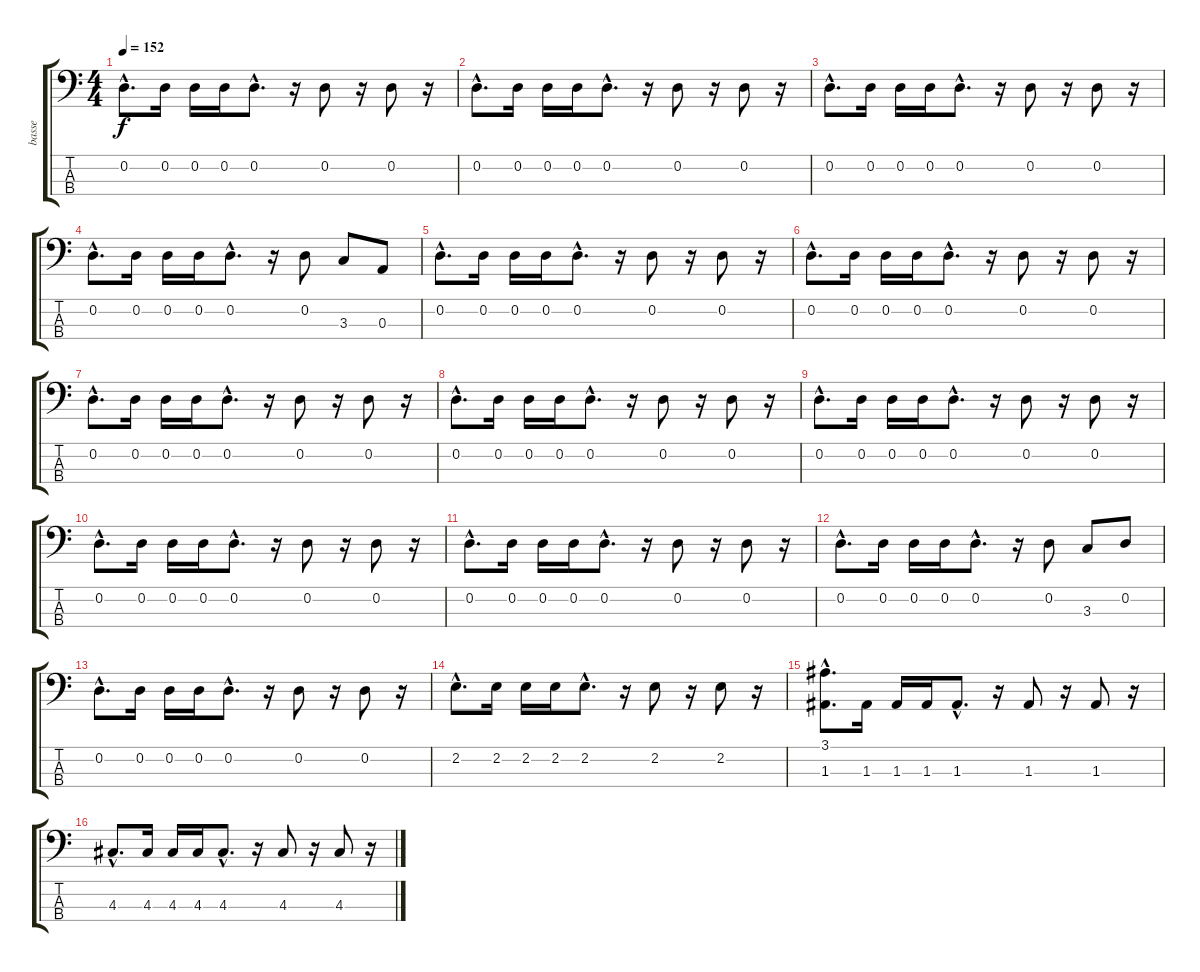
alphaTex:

\track ("basse" "basse") {instrument electricbassfinger}
\staff {score tabs}
\tuning (G2 D2 A1 E1) {hide}
\ts (4 4)
\tempo 152
\clef f4
\ks c
0.2{hac}.8{d dy f} 0.2.16 0.2.16 0.2.16 0.2{hac}.8{d} r.16 0.2.8 r.16 0.2.8 r.16 |
0.2{hac}.8{d} 0.2.16 0.2.16 0.2.16 0.2{hac}.8{d} r.16 0.2.8 r.16 0.2.8 r.16 |
0.2{hac}.8{d} 0.2.16 0.2.16 0.2.16 0.2{hac}.8{d} r.16 0.2.8 r.16 0.2.8 r.16 |
0.2{hac}.8{d} 0.2.16 0.2.16 0.2.16 0.2{hac}.8{d} r.16 0.2.8 3.3.8 0.3.8 |
0.2{hac}.8{d} 0.2.16 0.2.16 0.2.16 0.2{hac}.8{d} r.16 0.2.8 r.16 0.2.8 r.16 |
0.2{hac}.8{d} 0.2.16 0.2.16 0.2.16 0.2{hac}.8{d} r.16 0.2.8 r.16 0.2.8 r.16 |
0.2{hac}.8{d} 0.2.16 0.2.16 0.2.16 0.2{hac}.8{d} r.16 0.2.8 r.16 0.2.8 r.16 |
0.2{hac}.8{d} 0.2.16 0.2.16 0.2.16 0.2{hac}.8{d} r.16 0.2.8 r.16 0.2.8 r.16 |
0.2{hac}.8{d} 0.2.16 0.2.16 0.2.16 0.2{hac}.8{d} r.16 0.2.8 r.16 0.2.8 r.16 |
0.2{hac}.8{d} 0.2.16 0.2.16 0.2.16 0.2{hac}.8{d} r.16 0.2.8 r.16 0.2.8 r.16 |
0.2{hac}.8{d} 0.2.16 0.2.16 0.2.16 0.2{hac}.8{d} r.16 0.2.8 r.16 0.2.8 r.16 |
0.2{hac}.8{d} 0.2.16 0.2.16 0.2.16 0.2{hac}.8{d} r.16 0.2.8 3.3.8 0.2.8 |
0.2{hac}.8{d} 0.2.16 0.2.16 0.2.16 0.2{hac}.8{d} r.16 0.2.8 r.16 0.2.8 r.16 |
2.2{hac}.8{d} 2.2.16 2.2.16 2.2.16 2.2{hac}.8{d} r.16 2.2.8 r.16 2.2.8 r.16 |
(3.1{hac} 1.3{hac}).8{d} 1.3.16 1.3.16 1.3.16 1.3{hac}.8{d} r.16 1.3.8 r.16 1.3.8 r.16 |
4.3{hac}.8{d} 4.3.16 4.3.16 4.3.16 4.3{hac}.8{d} r.16 4.3.8 r.16 4.3.8 r.16
